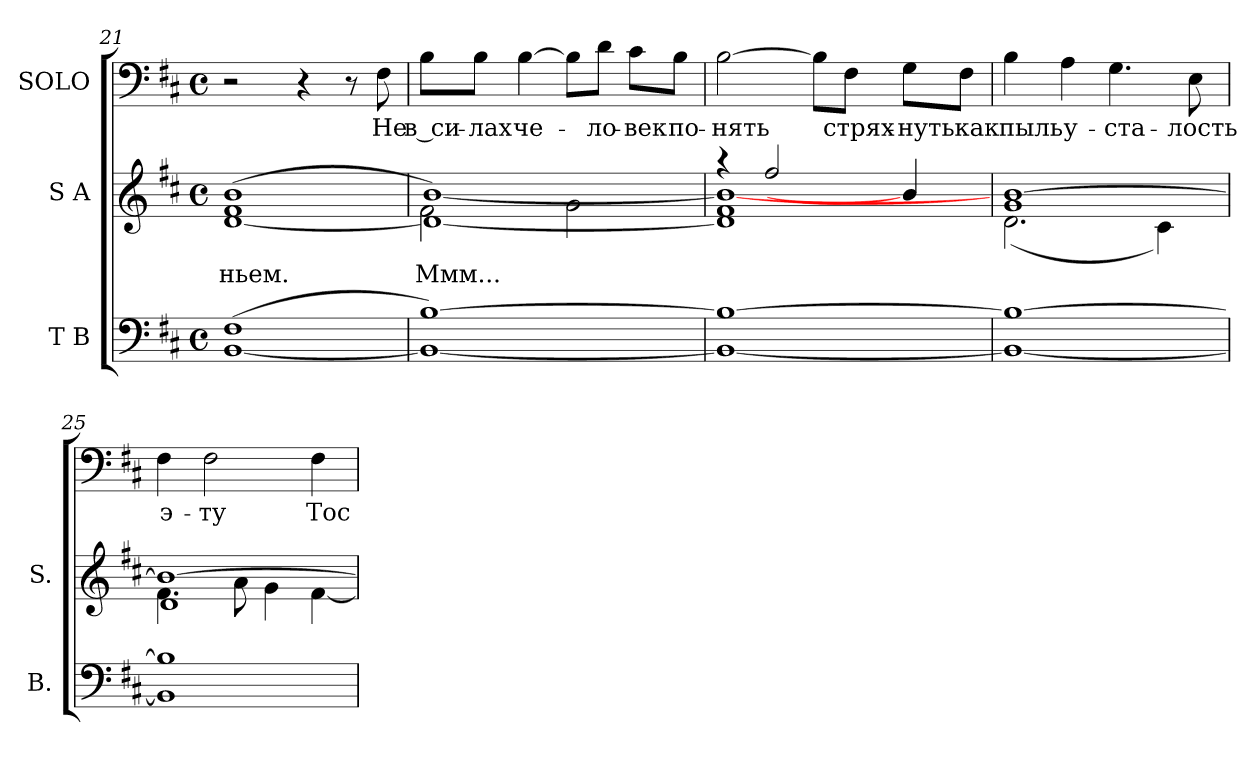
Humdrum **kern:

**kern	**kern	**text	**kern	**text
*part3	*part2	*part2	*part1	*part1
*staff3	*staff2	*staff2	*staff1	*staff1
*I"T B	*I"S A	*	*I"SOLO	*
*I'B.	*I'S.	*	*	*
!!LO:PB:g=z
*clefF4	*clefG2	*	*clefF4	*
*k[f#c#]	*k[f#c#]	*	*k[f#c#]	*
*b:	*b:	*	*b:	*
*M4/4	*M4/4	*	*M4/4	*
*met(c)	*met(c)	*	*met(c)	*
=21	=21	=21	=21	=21
*^	*	*	*	*
!	!	!	!LO:LY:b:color=#000000	!	!
*	*	*^	*	*	*
(1F#i	[<1BBi	(1f#i 1bi	[<1di	-ньем.	2r	.
.	.	.	.	.	4r	.
.	.	.	.	.	8r	.
!	!	!	!	!	!	!LO:LY:b:color=#000000
.	.	.	.	.	8F#i\	Не
=22	=22	=22	=22	=22	=22	=22
!	!	!	!	!LO:LY:b:color=#000000	!	!
!	!	!	!	!	!	!LO:LY:b:color=#000000
[>1Bi)	1BBi_<	2f#i\	1di_< [>1bi)	Ммм...	8Bi\L	в си-
!	!	!	!	!	!	!LO:LY:b:color=#000000
.	.	.	.	.	8Bi\J	-лах
!	!	!	!	!	!	!LO:LY:b:color=#000000
.	.	.	.	.	[>4Bi\	че-
.	.	2gi\	.	.	8Bi\L]	.
!	!	!	!	!	!	!LO:LY:b:color=#000000
.	.	.	.	.	8di\J	-ло-
!	!	!	!	!	!	!LO:LY:b:color=#000000
.	.	.	.	.	8c#i\L	-век
!	!	!	!	!	!	!LO:LY:b:color=#000000
.	.	.	.	.	8Bi\J	по-
=23	=23	=23	=23	=23	=23	=23
!	!	!	!	!	!	!LO:LY:b:color=#000000
1Bi_>	1BBi_<	4r	1di] 1f#i 1bi_>	.	[>2Bi\	-нять
.	.	2ff#i/	.	.	.	.
.	.	.	.	.	8Bi\L]	.
!	!	!	!	!	!	!LO:LY:b:color=#000000
.	.	.	.	.	8F#i\J	стрях-
!	!	!	!	!	!	!LO:LY:b:color=#000000
.	.	4bi/]	.	.	8Gi\L	-нуть
!	!	!	!	!	!	!LO:LY:b:color=#000000
.	.	.	.	.	8F#i\J	как
*v	*v	*	*	*	*	*
=24	=24	=24	=24	=24	=24
!	!	!	!	!	!LO:LY:b:color=#000000
1BBi_< 1Bi_>	1gi [>1bi	(2.di\	.	4Bi\	пыль
!	!	!	!	!	!LO:LY:b:color=#000000
.	.	.	.	4Ai\	у-
!	!	!	!	!	!LO:LY:b:color=#000000
.	.	.	.	4.Gi\	-ста-
.	.	4c#i\)	.	.	.
!	!	!	!	!	!LO:LY:b:color=#000000
.	.	.	.	8Ei\	-лость
=25	=25	=25	=25	=25	=25
*	*	*^	*	*	*
!	!	!	!	!	!	!LO:LY:b:color=#000000
1BBi] 1Bi]	1bi_>	4.f#i\	1di	.	4F#i\	э-
!	!	!	!	!	!	!LO:LY:b:color=#000000
.	.	.	.	.	2F#i\	-ту
.	.	8ai\	.	.	.	.
.	.	4gi\	.	.	.	.
!	!	!	!	!	!	!LO:LY:b:color=#000000
.	.	[<4f#i\	.	.	4F#i\	Тос-
*	*v	*v	*v	*	*	*
=	=	=	=	=
*-	*-	*-	*-	*-
